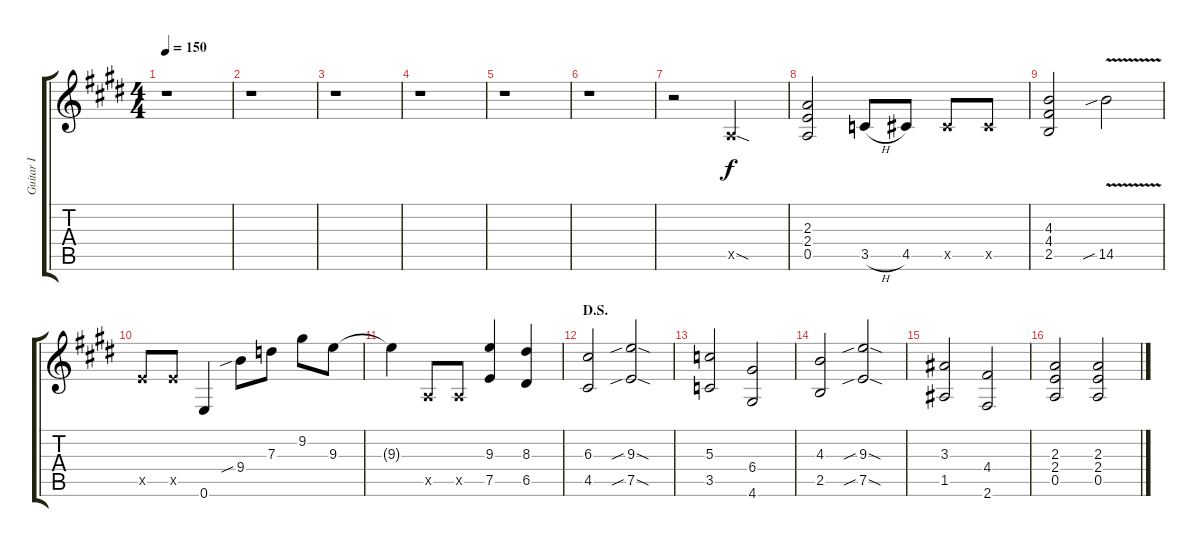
\track ("Guitar I" "Guitar I") {instrument distortionguitar}
\staff {score tabs}
\tuning (E4 B3 G3 D3 A2 E2) {hide}
\ts (4 4)
\tempo 150
\clef g2
\ks e
r.1{dy f} |
r.1 |
r.1 |
r.1 |
r.1 |
r.1 |
r.2 0.5{sod x}.2 |
(2.3 2.4 0.5).2 3.5{h}.8 4.5.8 4.5{x}.8 4.5{x}.8 |
(4.3 4.4 2.5).2 14.5{v sib}.2 |
7.5{x}.8 7.5{x}.8 0.6.4 9.4{sib}.8 7.3.8 9.2.8 9.3.8 |
9.3{t}.4 0.5{x}.8 0.5{x}.8 (9.3 7.5).4 (8.3 6.5).4 |
\section ("" "D.S.")
(6.3 4.5).2 (9.3{sib sod} 7.5{sib sod}).2 |
(5.3 3.5).2 (6.4 4.6).2 |
(4.3 2.5).2 (9.3{sib sod} 7.5{sib sod}).2 |
(3.3 1.5).2 (4.4 2.6).2 |
(2.3 2.4 0.5).2 (2.3 2.4 0.5).2
